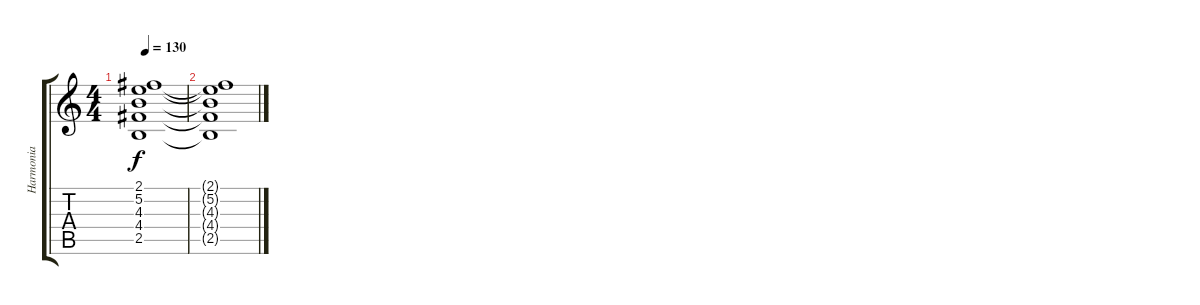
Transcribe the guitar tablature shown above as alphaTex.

\track ("Harmonia" "Harmonia") {instrument distortionguitar}
\staff {score tabs}
\tuning (E4 B3 G3 D3 A2 E2) {hide}
\ts (4 4)
\tempo 130
\clef g2
\ks c
(2.1 5.2 4.3 4.4 2.5).1{dy f} |
(2.1{t} 5.2{t} 4.3{t} 4.4{t} 2.5{t}).1
